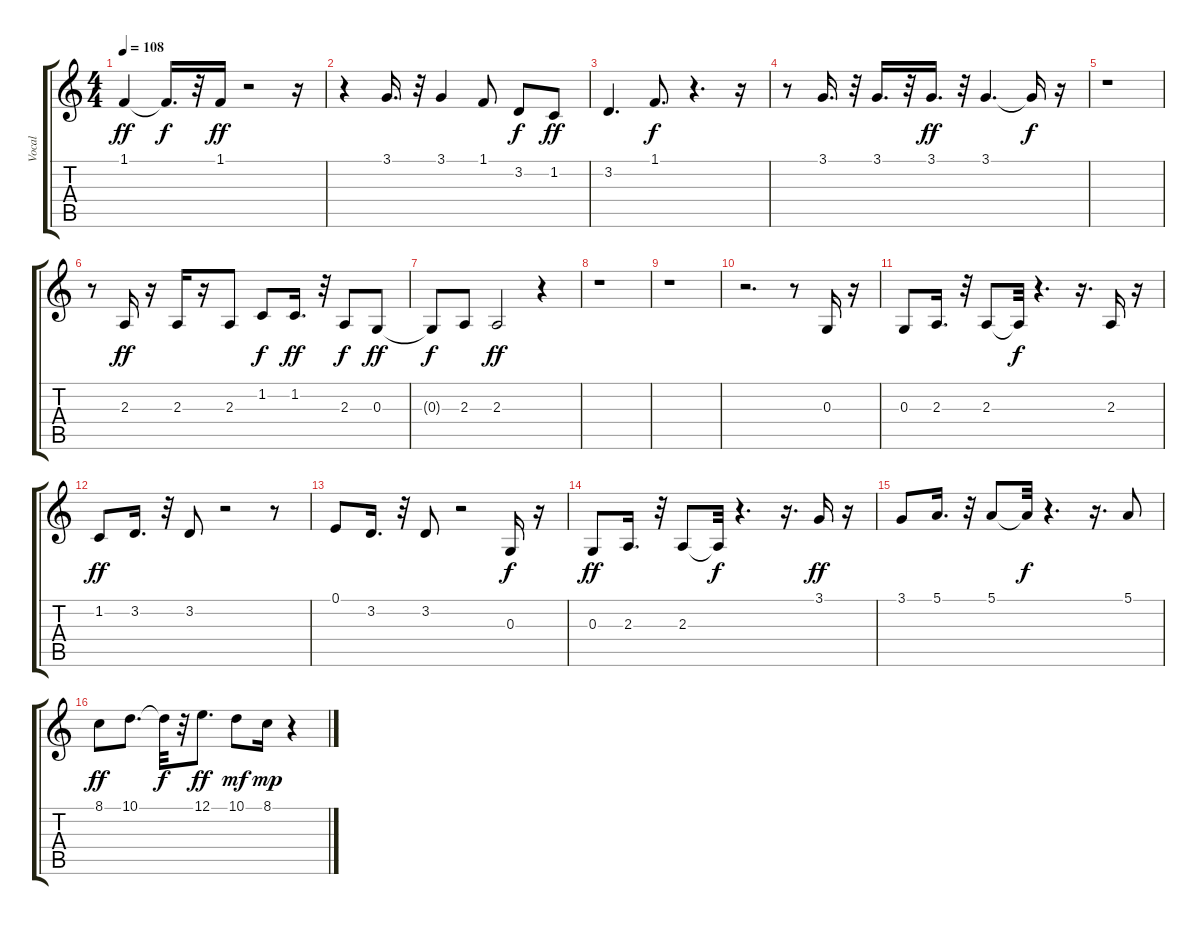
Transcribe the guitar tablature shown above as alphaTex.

\track ("Vocal" "Vocal") {instrument rockorgan}
\staff {score tabs}
\tuning (E4 B3 G3 D3 A2 E2) {hide}
\ts (4 4)
\tempo 108
\clef g2
\ks c
1.1.4{dy ff} 1.1{t}.16{d dy f} r.32 1.1.16{dy ff} r.2 r.16 |
r.4 3.1.16{d} r.32 3.1.4 1.1.8 3.2.8{dy f} 1.2.8{dy ff} |
3.2.4{d} 1.1.8{d dy f} r.4{d} r.16 |
r.8 3.1.16{d} r.32 3.1.16{d} r.32 3.1.16{d dy ff} r.32 3.1.4{d} 3.1{t}.16{dy f} r.16 |
r.1 |
r.8 2.3.16{dy ff} r.16 2.3.16 r.16 2.3.8 1.2.8{dy f} 1.2.16{d dy ff} r.32 2.3.8{dy f} 0.3.8{dy ff} |
0.3{t}.8{dy f} 2.3.8 2.3.2{dy ff} r.4 |
r.1 |
r.1 |
r.2{d} r.8 0.3.16 r.16 |
0.3.8 2.3.16{d} r.32 2.3.8 2.3{t}.32{dy f} r.4{d} r.16{d} 2.3.16 r.16 |
1.2.8{dy ff} 3.2.16{d} r.32 3.2.8 r.2 r.8 |
0.1.8 3.2.16{d} r.32 3.2.8 r.2 0.3.16{dy f} r.16 |
0.3.8{dy ff} 2.3.16{d} r.32 2.3.8 2.3{t}.32{dy f} r.4{d} r.16{d} 3.1.16{dy ff} r.16 |
3.1.8 5.1.16{d} r.32 5.1.8 5.1{t}.32{dy f} r.4{d} r.16{d} 5.1.8 |
8.1.8{dy ff} 10.1.8{d} 10.1{t}.32{dy f} r.32 12.1.8{d dy ff} 10.1.8{dy mf} 8.1.16{dy mp} r.4
